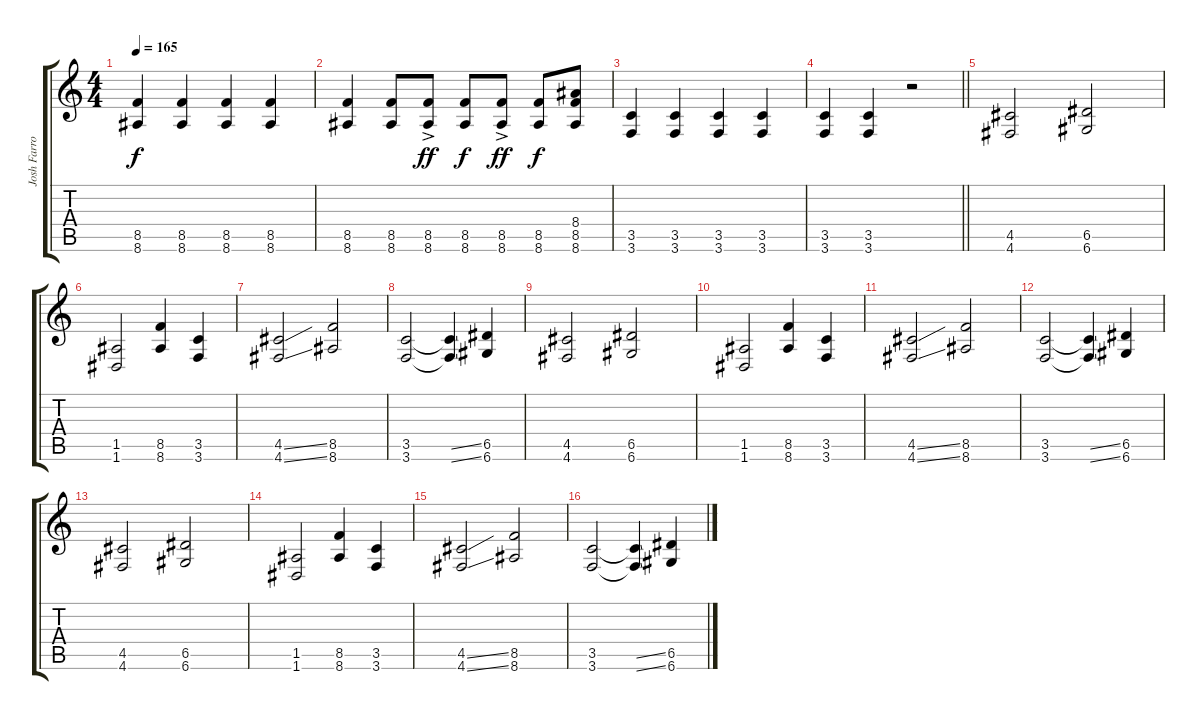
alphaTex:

\track ("Josh Farro (Rhythm Guitar/Left)" "Josh Farro") {instrument distortionguitar}
\staff {score tabs}
\tuning (E4 B3 G3 D3 A2 D2) {hide}
\ts (4 4)
\tempo 165
\clef g2
\ks c
(8.5 8.6).4{dy f} (8.5 8.6).4 (8.5 8.6).4 (8.5 8.6).4 |
(8.5 8.6).4 (8.5 8.6).8 (8.5 8.6{ac}).8{dy ff} (8.5 8.6).8{dy f} (8.5 8.6{ac}).8{dy ff} (8.5 8.6).8{dy f} (8.4 8.5 8.6).8 |
(3.5 3.6).4 (3.5 3.6).4 (3.5 3.6).4 (3.5 3.6).4 |
\barLineRight lightlight
(3.5 3.6).4 (3.5 3.6).4 r.2 |
(4.5 4.6).2 (6.5 6.6).2 |
(1.5 1.6).2 (8.5 8.6).4 (3.5 3.6).4 |
(4.5{ss} 4.6{ss}).2 (8.5 8.6).2 |
(3.5 3.6).2 (3.5{ss t} 3.6{ss t}).4 (6.5 6.6).4 |
(4.5 4.6).2 (6.5 6.6).2 |
(1.5 1.6).2 (8.5 8.6).4 (3.5 3.6).4 |
(4.5{ss} 4.6{ss}).2 (8.5 8.6).2 |
(3.5 3.6).2 (3.5{ss t} 3.6{ss t}).4 (6.5 6.6).4 |
(4.5 4.6).2 (6.5 6.6).2 |
(1.5 1.6).2 (8.5 8.6).4 (3.5 3.6).4 |
(4.5{ss} 4.6{ss}).2 (8.5 8.6).2 |
(3.5 3.6).2 (3.5{ss t} 3.6{ss t}).4 (6.5 6.6).4
